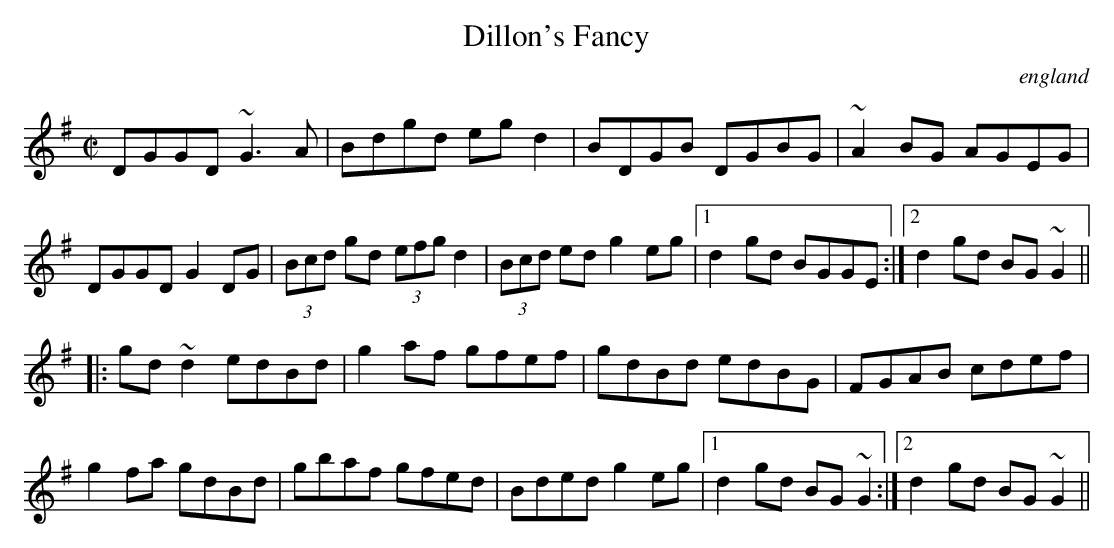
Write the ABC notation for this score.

X:1
T:Dillon's Fancy
O:england
M:C|
K:G
DGGD ~G3A|Bdgd egd2|BDGB DGBG|~A2BG AGEG|
DGGD G2DG|(3Bcd gd (3efg d2|(3Bcd ed g2eg|1 d2gd BGGE:|2 d2gd BG~G2||
|:gd~d2 edBd|g2af gfef|gdBd edBG|FGAB cdef|
g2fa gdBd|gbaf gfed|Bded g2eg|1 d2gd BG~G2:|2 d2gd BG~G2||
